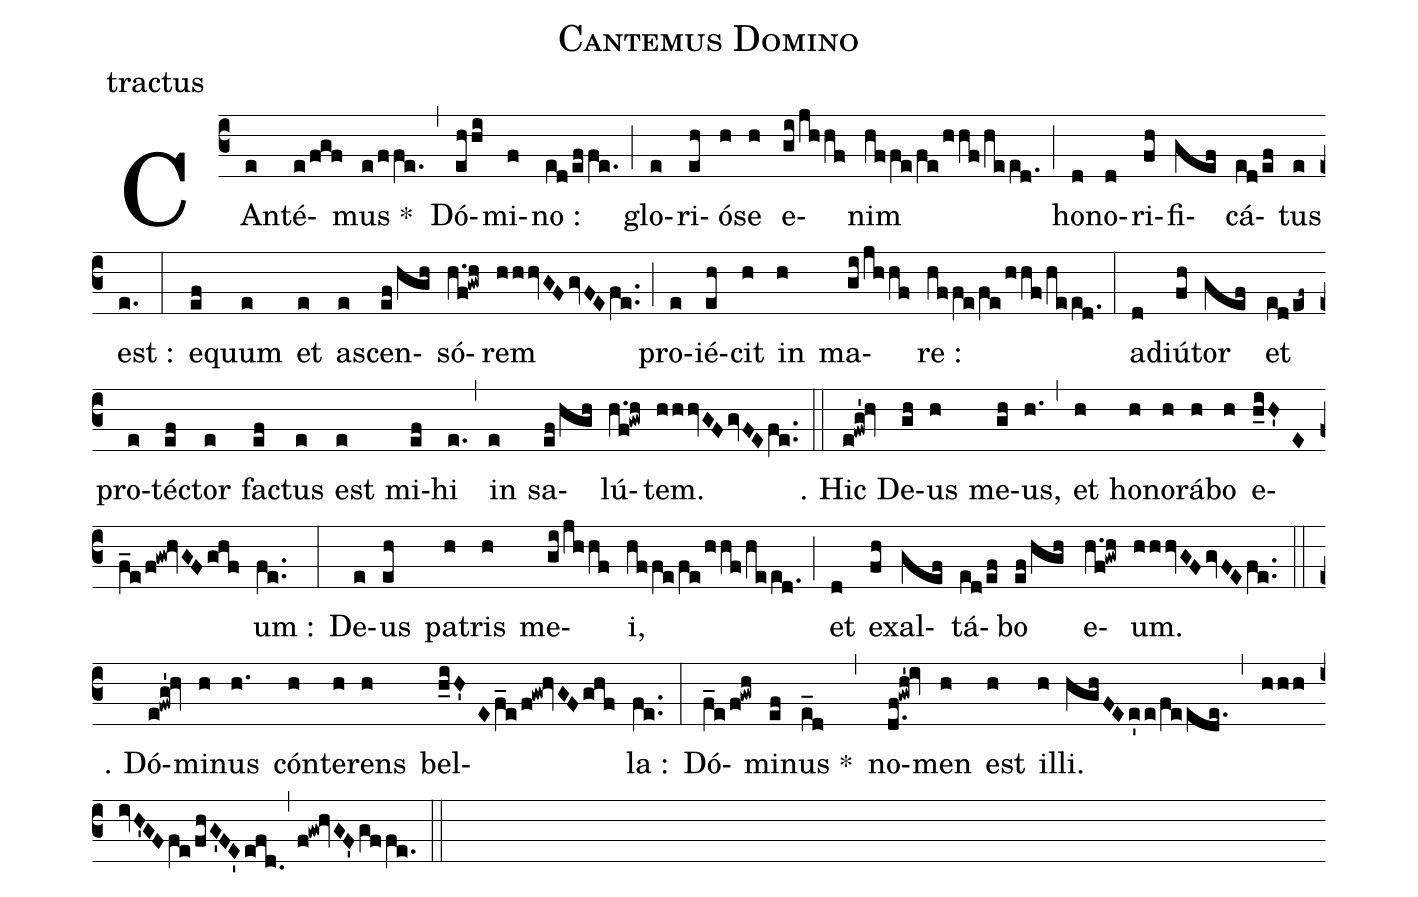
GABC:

name:Cantemus Domino;
office-part:tractus;
%%
(c3) CAn(e)té(e!/fgf)mus *(e!/ffe.) (,)
Dó(ehhi)mi(f)no :(ed!/effe.) (;)
glo(e)ri(eh)ó(h)se(h) e(gi!/jhhf)nim(hffe!/fe!/hhf!/heed.) (;)
ho(d)no(d)ri(fh)fi(gef)cá(ed!/ef)tus(e) est :(e.) (:)
e(ef)quum(e) et(e) as(e)cen(ef!/hgh)só(h.f!gwh)rem(hhhvGFgvFEfe..) (;)
pro(e)ié(eh)cit(h) in(h) ma(gi!/jhhf)re :(hffe!/fe/hhf!/heed.) (:)
ad(d)iú(fh)tor(gef) et(ed!/ef~) pro(e)té(ef)ctor(e) fa(ef)ctus(e) est(e) mi(ef)hi(e.) (,)
in(e) sa(ef!/hgh)lú(h.f!gwh)tem.(hhhvGFgvFEfe..) (::)

℣. Hic(e!fwg'!hv) De(gh)us(h) me(gh)us,(h.) (,)
et(h) ho(h)no(h)rá(h)bo(h) e(h_iH'Ef_e/f!gw!hvGFghf)um :(fe..) (:)
De(e)us(eh) pa(h)tris(h) me(gi!/jhhf)i,(hffe!/fe!/hhf!/heed.) (;)
et(d) ex(fh)al(gef)tá(ed!/ef)bo(ef!/hgh) e(h.f!gwh)um.(hhhvGFgvFEfe..) (::)

℣. Dó(e!fwg'!hv)mi(h)nus(h.) cón(h)te(h)rens(h) bel(h_iH'Ef_e/f!gw!hvGFghf)la :(fe..) (:)
Dó(f_e!/f!gwh)mi(ef)nus *(e_d) (,)
no(d.f!gwh'!iv)men(h) est(h) il(h)li.(hghFEe'e!/feede.,hhhivH'GFfe/fhG'FE'efd.,f!gw!hvGF'gffe.) (::)
